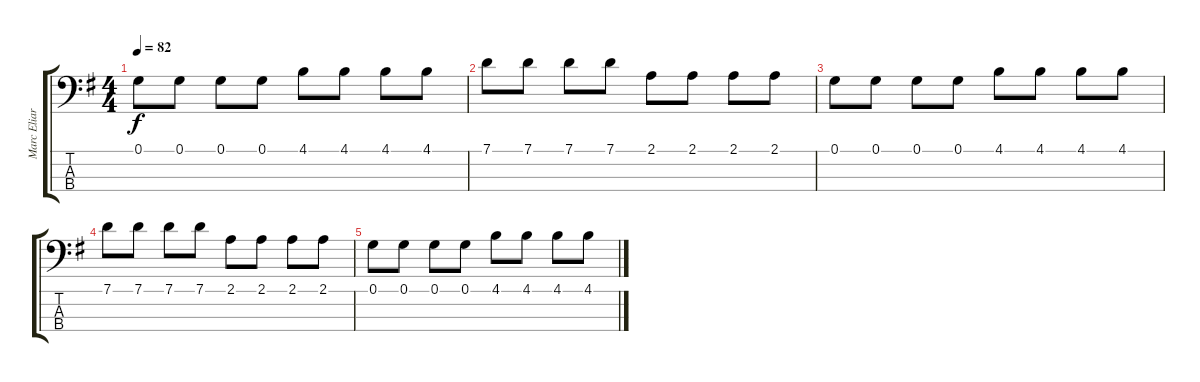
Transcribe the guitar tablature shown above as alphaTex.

\track ("Marc Eliard (basse)" "Marc Eliar") {instrument electricbassfinger}
\staff {score tabs}
\tuning (G2 D2 A1 E1) {hide}
\ts (4 4)
\tempo 82
\clef f4
\ks g
0.1.8{dy f} 0.1.8 0.1.8 0.1.8 4.1.8 4.1.8 4.1.8 4.1.8 |
7.1.8 7.1.8 7.1.8 7.1.8 2.1.8 2.1.8 2.1.8 2.1.8 |
0.1.8 0.1.8 0.1.8 0.1.8 4.1.8 4.1.8 4.1.8 4.1.8 |
7.1.8 7.1.8 7.1.8 7.1.8 2.1.8 2.1.8 2.1.8 2.1.8 |
0.1.8 0.1.8 0.1.8 0.1.8 4.1.8 4.1.8 4.1.8 4.1.8
